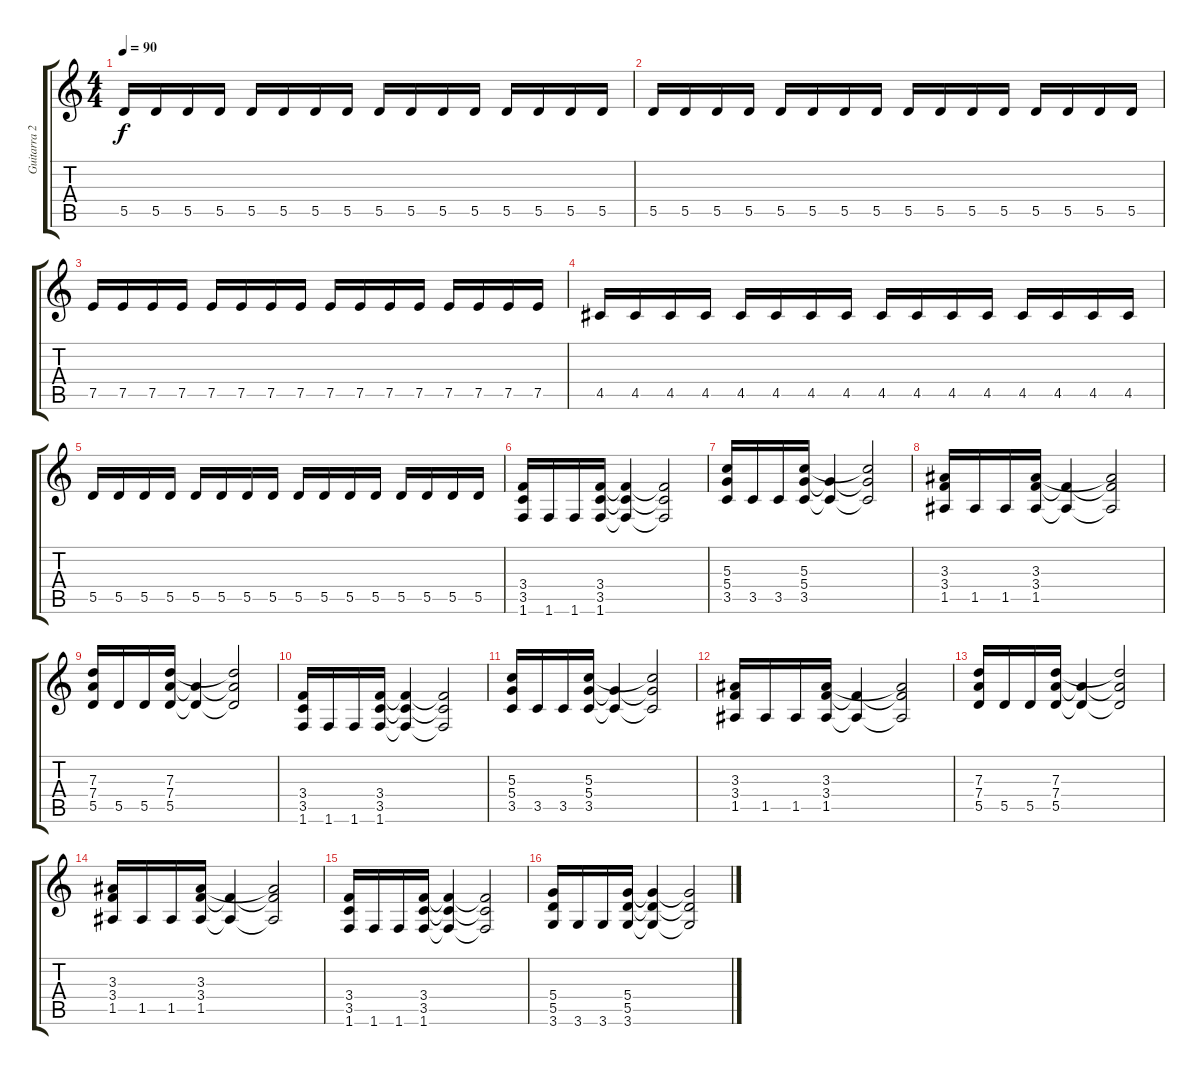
\track ("Guitarra 2" "Guitarra 2") {instrument distortionguitar}
\staff {score tabs}
\tuning (E4 B3 G3 D3 A2 E2) {hide}
\ts (4 4)
\tempo 90
\clef g2
\ks c
5.5.16{dy f} 5.5.16 5.5.16 5.5.16 5.5.16 5.5.16 5.5.16 5.5.16 5.5.16 5.5.16 5.5.16 5.5.16 5.5.16 5.5.16 5.5.16 5.5.16 |
5.5.16 5.5.16 5.5.16 5.5.16 5.5.16 5.5.16 5.5.16 5.5.16 5.5.16 5.5.16 5.5.16 5.5.16 5.5.16 5.5.16 5.5.16 5.5.16 |
7.5.16 7.5.16 7.5.16 7.5.16 7.5.16 7.5.16 7.5.16 7.5.16 7.5.16 7.5.16 7.5.16 7.5.16 7.5.16 7.5.16 7.5.16 7.5.16 |
4.5.16 4.5.16 4.5.16 4.5.16 4.5.16 4.5.16 4.5.16 4.5.16 4.5.16 4.5.16 4.5.16 4.5.16 4.5.16 4.5.16 4.5.16 4.5.16 |
5.5.16 5.5.16 5.5.16 5.5.16 5.5.16 5.5.16 5.5.16 5.5.16 5.5.16 5.5.16 5.5.16 5.5.16 5.5.16 5.5.16 5.5.16 5.5.16 |
(3.4 3.5 1.6).16 1.6.16 1.6.16 (3.4 3.5 1.6).16 (3.4{t} 3.5{t} 1.6{t}).4 (3.4{t} 3.5{t} 1.6{t}).2 |
(5.3 5.4 3.5).16 3.5.16 3.5.16 (5.3 5.4 3.5).16 (5.4{t} 3.5{t}).4 (5.3{t} 5.4{t} 3.5{t}).2 |
(3.3 3.4 1.5).16 1.5.16 1.5.16 (3.3 3.4 1.5).16 (3.4{t} 1.5{t}).4 (3.3{t} 3.4{t} 1.5{t}).2 |
(7.3 7.4 5.5).16 5.5.16 5.5.16 (7.3 7.4 5.5).16 (7.4{t} 5.5{t}).4 (7.3{t} 7.4{t} 5.5{t}).2 |
(3.4 3.5 1.6).16 1.6.16 1.6.16 (3.4 3.5 1.6).16 (3.4{t} 3.5{t} 1.6{t}).4 (3.4{t} 3.5{t} 1.6{t}).2 |
(5.3 5.4 3.5).16 3.5.16 3.5.16 (5.3 5.4 3.5).16 (5.4{t} 3.5{t}).4 (5.3{t} 5.4{t} 3.5{t}).2 |
(3.3 3.4 1.5).16 1.5.16 1.5.16 (3.3 3.4 1.5).16 (3.4{t} 1.5{t}).4 (3.3{t} 3.4{t} 1.5{t}).2 |
(7.3 7.4 5.5).16 5.5.16 5.5.16 (7.3 7.4 5.5).16 (7.4{t} 5.5{t}).4 (7.3{t} 7.4{t} 5.5{t}).2 |
(3.3 3.4 1.5).16 1.5.16 1.5.16 (3.3 3.4 1.5).16 (3.4{t} 1.5{t}).4 (3.3{t} 3.4{t} 1.5{t}).2 |
(3.4 3.5 1.6).16 1.6.16 1.6.16 (3.4 3.5 1.6).16 (3.4{t} 3.5{t} 1.6{t}).4 (3.4{t} 3.5{t} 1.6{t}).2 |
(5.4 5.5 3.6).16 3.6.16 3.6.16 (5.4 5.5 3.6).16 (5.4{t} 5.5{t} 3.6{t}).4 (5.4{t} 5.5{t} 3.6{t}).2
